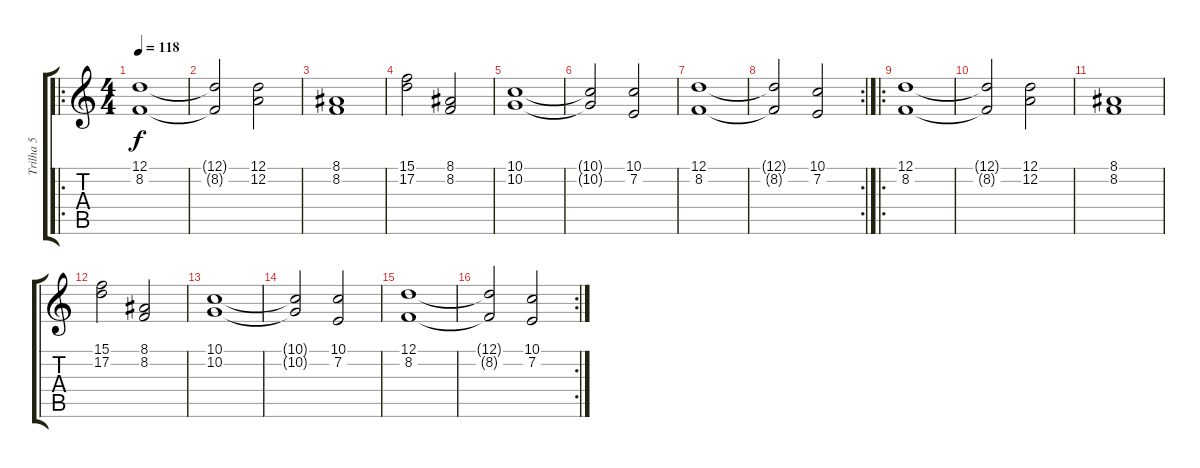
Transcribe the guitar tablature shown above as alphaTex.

\track ("Trilha 5" "Trilha 5") {instrument stringensemble2}
\staff {score tabs}
\tuning (D4 A3 F3 C3 G2 D2) {hide}
\ro
\ts (4 4)
\tempo 118
\clef g2
\ks c
(12.1 8.2).1{dy f} |
(12.1{t} 8.2{t}).2 (12.1 12.2).2 |
(8.1 8.2).1 |
(15.1 17.2).2 (8.1 8.2).2 |
(10.1 10.2).1 |
(10.1{t} 10.2{t}).2 (10.1 7.2).2 |
(12.1 8.2).1 |
\rc 2
(12.1{t} 8.2{t}).2 (10.1 7.2).2 |
\ro
(12.1 8.2).1 |
(12.1{t} 8.2{t}).2 (12.1 12.2).2 |
(8.1 8.2).1 |
(15.1 17.2).2 (8.1 8.2).2 |
(10.1 10.2).1 |
(10.1{t} 10.2{t}).2 (10.1 7.2).2 |
(12.1 8.2).1 |
\rc 2
(12.1{t} 8.2{t}).2 (10.1 7.2).2
